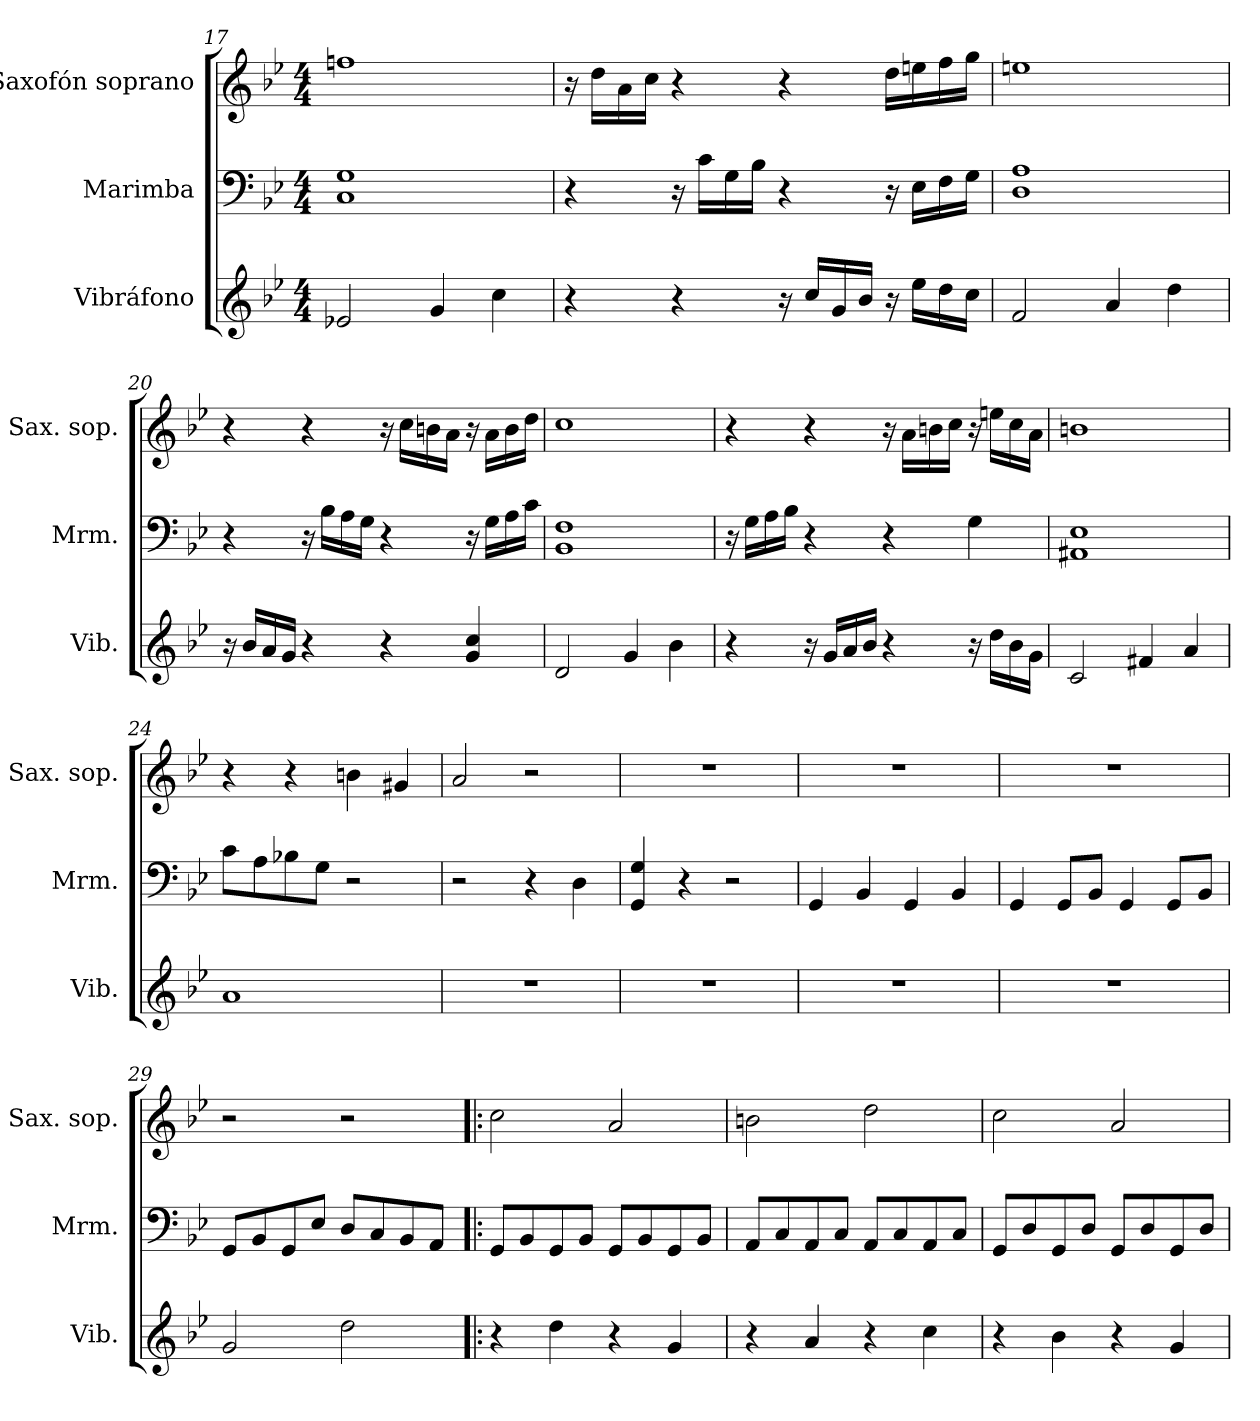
**kern	**kern	**kern
*part3	*part2	*part1
*staff3	*staff2	*staff1
*I"Vibráfono	*I"Marimba	*I"Saxofón soprano
*I'Vib.	*I'Mrm.	*I'Sax. sop.
*clefG2	*clefF4	*clefG2
*	*	*ITrd1c2
*k[b-e-]	*k[b-e-]	*k[b-e-a-d-]
*M4/4	*M4/4	*M4/4
=17	=17	=17
2e-X/	1C 1G	1ee-X
4g/	.	.
4cc\	.	.
=18	=18	=18
4r	4r	16r
.	.	16cc\LL
.	.	16g\
.	.	16b-\JJ
4r	16r	4r
.	16c\LL	.
.	16G\	.
.	16B-\JJ	.
16r	4r	4r
16cc/LL	.	.
16g/	.	.
16b-/JJ	.	.
16r	16r	16cc\LL
16ee-\LL	16E-\LL	16ddn\
16dd\	16F\	16ee-\
16cc\JJ	16G\JJ	16ff\JJ
!!LO:PB:g=z
=19	=19	=19
2f/	1D 1A	1ddn
4a/	.	.
4dd\	.	.
=20	=20	=20
16r	4r	4r
16b-/LL	.	.
16a/	.	.
16g/JJ	.	.
4r	16r	4r
.	16B-\LL	.
.	16A\	.
.	16G\JJ	.
4r	4r	16r
.	.	16b-\LL
.	.	16an\
.	.	16g\JJ
4g/ 4cc/	16r	16r
.	16G\LL	16g\LL
.	16A\	16a\
.	16c\JJ	16cc\JJ
=21	=21	=21
2d/	1BB- 1F	1b-
4g/	.	.
4b-\	.	.
=22	=22	=22
4r	16r	4r
.	16G\LL	.
.	16A\	.
.	16B-\JJ	.
16r	4r	4r
16g/LL	.	.
16a/	.	.
16b-/JJ	.	.
4r	4r	16r
.	.	16g\LL
.	.	16an\
.	.	16b-\JJ
16r	4G\	16r
16dd\LL	.	16ddn\LL
16b-\	.	16b-\
16g\JJ	.	16g\JJ
!!LO:LB:g=z
=23	=23	=23
2c/	1AA#X 1E-	1an
4f#X/	.	.
4a/	.	.
=24	=24	=24
1a	8c\L	4r
.	8A\	.
.	8B-X\	4r
.	8G\J	.
.	2r	4an\
.	.	4f#X/
=25	=25	=25
1r	2r	2g/
.	4r	2r
.	4D\	.
=26	=26	=26
1r	4GG/ 4G/	1r
.	4r	.
.	2r	.
=27	=27	=27
*	*	*MM120
1r	4GG/	1r
.	4BB-/	.
.	4GG/	.
.	4BB-/	.
=28	=28	=28
1r	4GG/	1r
.	8GG/L	.
.	8BB-/J	.
.	4GG/	.
.	8GG/L	.
.	8BB-/J	.
=29	=29	=29
*	*	*MM134
2g/	8GG/L	2r
.	8BB-/	.
.	8GG/	.
.	8E-/J	.
2dd\	8D/L	2r
.	8C/	.
.	8BB-/	.
.	8AA/J	.
!!LO:LB:g=z
=30!|:	=30!|:	=30!|:
4r	8GG/L	2b-\
.	8BB-/	.
4dd\	8GG/	.
.	8BB-/J	.
4r	8GG/L	2g/
.	8BB-/	.
4g/	8GG/	.
.	8BB-/J	.
=31	=31	=31
4r	8AA/L	2an\
.	8C/	.
4a/	8AA/	.
.	8C/J	.
4r	8AA/L	2cc\
.	8C/	.
4cc\	8AA/	.
.	8C/J	.
=32	=32	=32
4r	8GG/L	2b-\
.	8D/	.
4b-\	8GG/	.
.	8D/J	.
4r	8GG/L	2g/
.	8D/	.
4g/	8GG/	.
.	8D/J	.
=	=	=
*-	*-	*-
